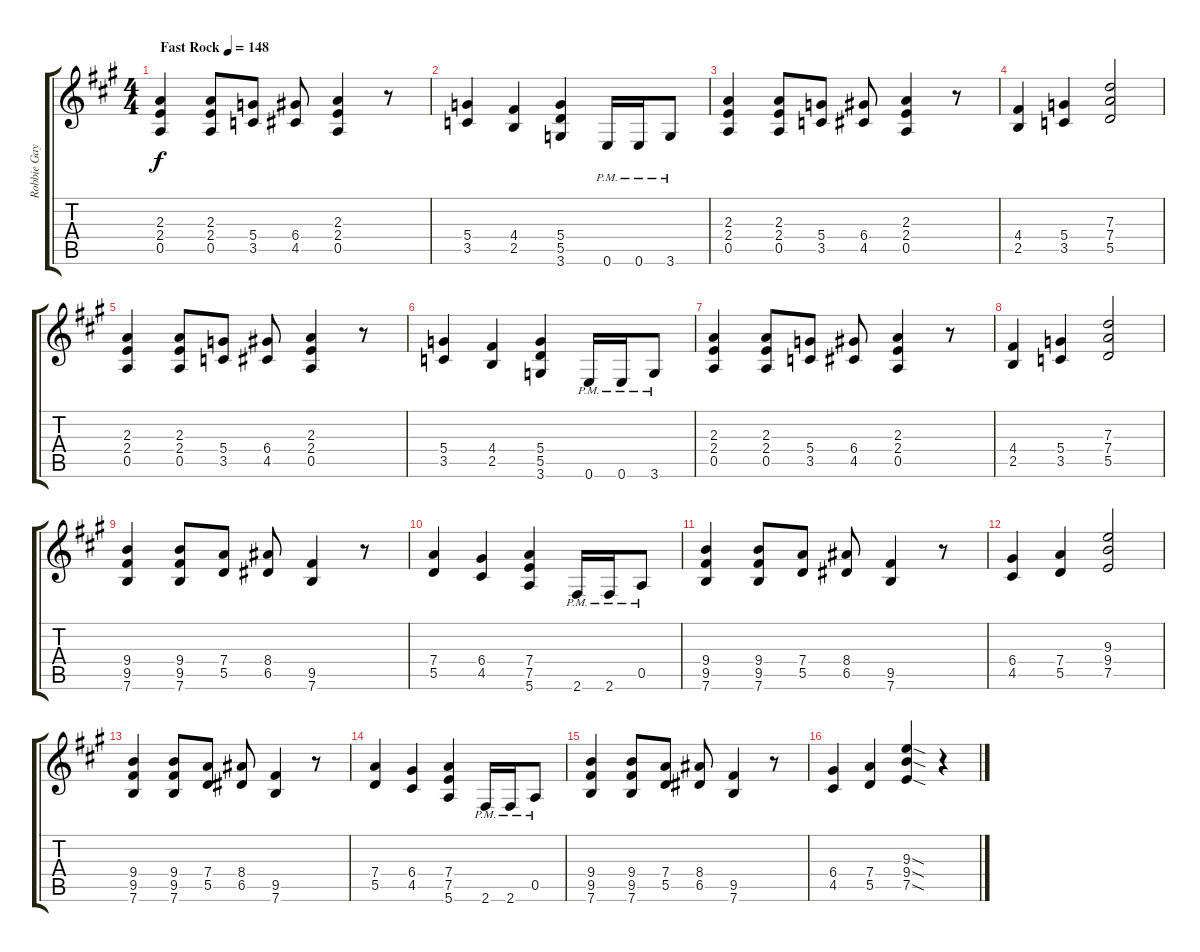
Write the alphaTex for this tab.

\track ("Robbie Gay Guitar" "Robbie Gay") {instrument overdrivenguitar}
\staff {score tabs}
\tuning (E4 B3 G3 D3 A2 E2) {hide}
\ts (4 4)
\tempo (148 "Fast Rock")
\clef g2
\ks a
(2.3 2.4 0.5).4{dy f instrument overdrivenguitar} (2.3 2.4 0.5).8 (5.4 3.5).8 (6.4 4.5).8 (2.3 2.4 0.5).4 r.8 |
(5.4 3.5).4 (4.4 2.5).4 (5.4 5.5 3.6).4 0.6{pm}.16 0.6{pm}.16 3.6{pm}.8 |
(2.3 2.4 0.5).4 (2.3 2.4 0.5).8 (5.4 3.5).8 (6.4 4.5).8 (2.3 2.4 0.5).4 r.8 |
(4.4 2.5).4 (5.4 3.5).4 (7.3 7.4 5.5).2 |
(2.3 2.4 0.5).4 (2.3 2.4 0.5).8 (5.4 3.5).8 (6.4 4.5).8 (2.3 2.4 0.5).4 r.8 |
(5.4 3.5).4 (4.4 2.5).4 (5.4 5.5 3.6).4 0.6{pm}.16 0.6{pm}.16 3.6{pm}.8 |
(2.3 2.4 0.5).4 (2.3 2.4 0.5).8 (5.4 3.5).8 (6.4 4.5).8 (2.3 2.4 0.5).4 r.8 |
(4.4 2.5).4 (5.4 3.5).4 (7.3 7.4 5.5).2 |
(9.4 9.5 7.6).4 (9.4 9.5 7.6).8 (7.4 5.5).8 (8.4 6.5).8 (9.5 7.6).4 r.8 |
(7.4 5.5).4 (6.4 4.5).4 (7.4 7.5 5.6).4 2.6{pm}.16 2.6{pm}.16 0.5{pm}.8 |
(9.4 9.5 7.6).4 (9.4 9.5 7.6).8 (7.4 5.5).8 (8.4 6.5).8 (9.5 7.6).4 r.8 |
(6.4 4.5).4 (7.4 5.5).4 (9.3 9.4 7.5).2 |
(9.4 9.5 7.6).4 (9.4 9.5 7.6).8 (7.4 5.5).8 (8.4 6.5).8 (9.5 7.6).4 r.8 |
(7.4 5.5).4 (6.4 4.5).4 (7.4 7.5 5.6).4 2.6{pm}.16 2.6{pm}.16 0.5{pm}.8 |
(9.4 9.5 7.6).4 (9.4 9.5 7.6).8 (7.4 5.5).8 (8.4 6.5).8 (9.5 7.6).4 r.8 |
(6.4 4.5).4 (7.4 5.5).4 (9.3{sod} 9.4{sod} 7.5{sod}).4 r.4
